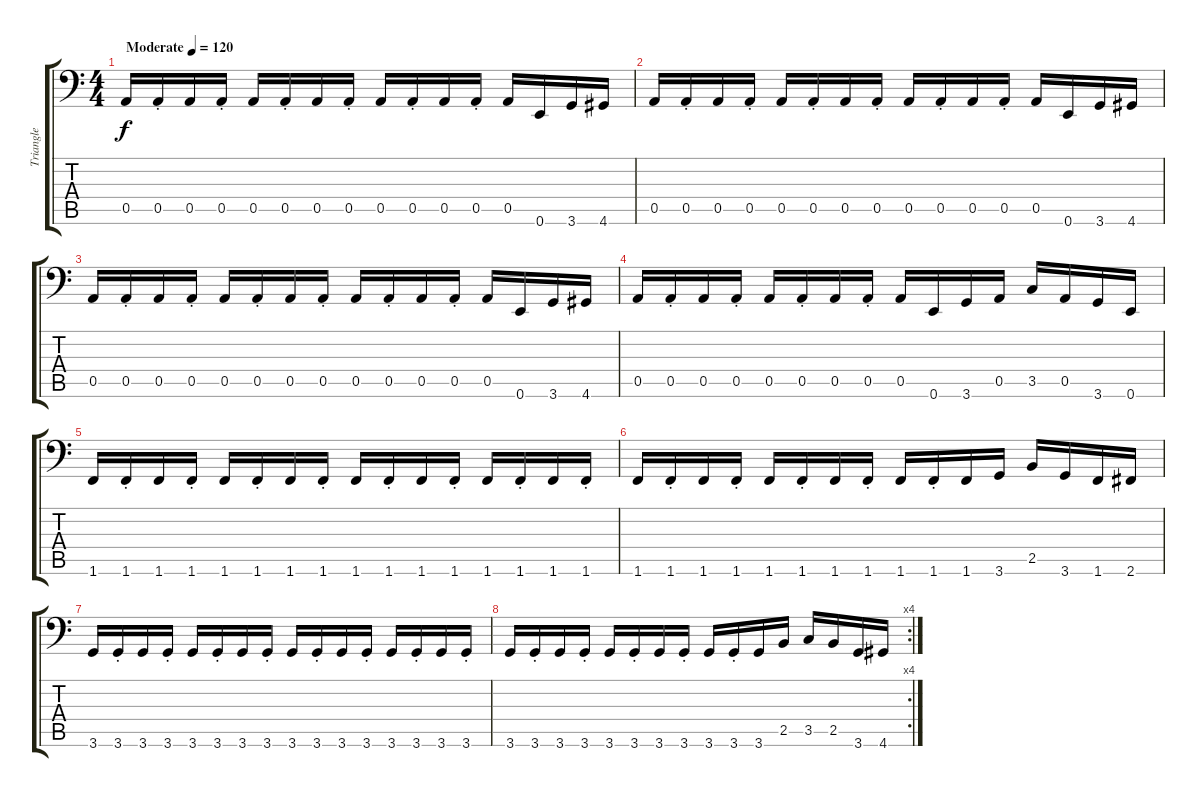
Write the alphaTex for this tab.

\track ("Triangle" "Triangle") {instrument electricbassfinger}
\staff {score tabs}
\tuning (E3 B2 G2 D2 A1 E1) {hide}
\ts (4 4)
\tempo (120 "Moderate")
\clef f4
\ks c
0.5.16{dy f instrument electricbassfinger} 0.5{st}.16 0.5.16 0.5{st}.16 0.5.16 0.5{st}.16 0.5.16 0.5{st}.16 0.5.16 0.5{st}.16 0.5.16 0.5{st}.16 0.5.16 0.6.16 3.6.16 4.6.16 |
0.5.16 0.5{st}.16 0.5.16 0.5{st}.16 0.5.16 0.5{st}.16 0.5.16 0.5{st}.16 0.5.16 0.5{st}.16 0.5.16 0.5{st}.16 0.5.16 0.6.16 3.6.16 4.6.16 |
0.5.16 0.5{st}.16 0.5.16 0.5{st}.16 0.5.16 0.5{st}.16 0.5.16 0.5{st}.16 0.5.16 0.5{st}.16 0.5.16 0.5{st}.16 0.5.16 0.6.16 3.6.16 4.6.16 |
0.5.16 0.5{st}.16 0.5.16 0.5{st}.16 0.5.16 0.5{st}.16 0.5.16 0.5{st}.16 0.5.16 0.6.16 3.6.16 0.5.16 3.5.16 0.5.16 3.6.16 0.6.16 |
1.6.16 1.6{st}.16 1.6.16 1.6{st}.16 1.6.16 1.6{st}.16 1.6.16 1.6{st}.16 1.6.16 1.6{st}.16 1.6.16 1.6{st}.16 1.6.16 1.6{st}.16 1.6.16 1.6{st}.16 |
1.6.16 1.6{st}.16 1.6.16 1.6{st}.16 1.6.16 1.6{st}.16 1.6.16 1.6{st}.16 1.6.16 1.6{st}.16 1.6.16 3.6.16 2.5.16 3.6.16 1.6.16 2.6.16 |
3.6.16 3.6{st}.16 3.6.16 3.6{st}.16 3.6.16 3.6{st}.16 3.6.16 3.6{st}.16 3.6.16 3.6{st}.16 3.6.16 3.6{st}.16 3.6.16 3.6{st}.16 3.6.16 3.6{st}.16 |
\rc 4
3.6.16 3.6{st}.16 3.6.16 3.6{st}.16 3.6.16 3.6{st}.16 3.6.16 3.6{st}.16 3.6.16 3.6{st}.16 3.6.16 2.5.16 3.5.16 2.5.16 3.6.16 4.6.16
